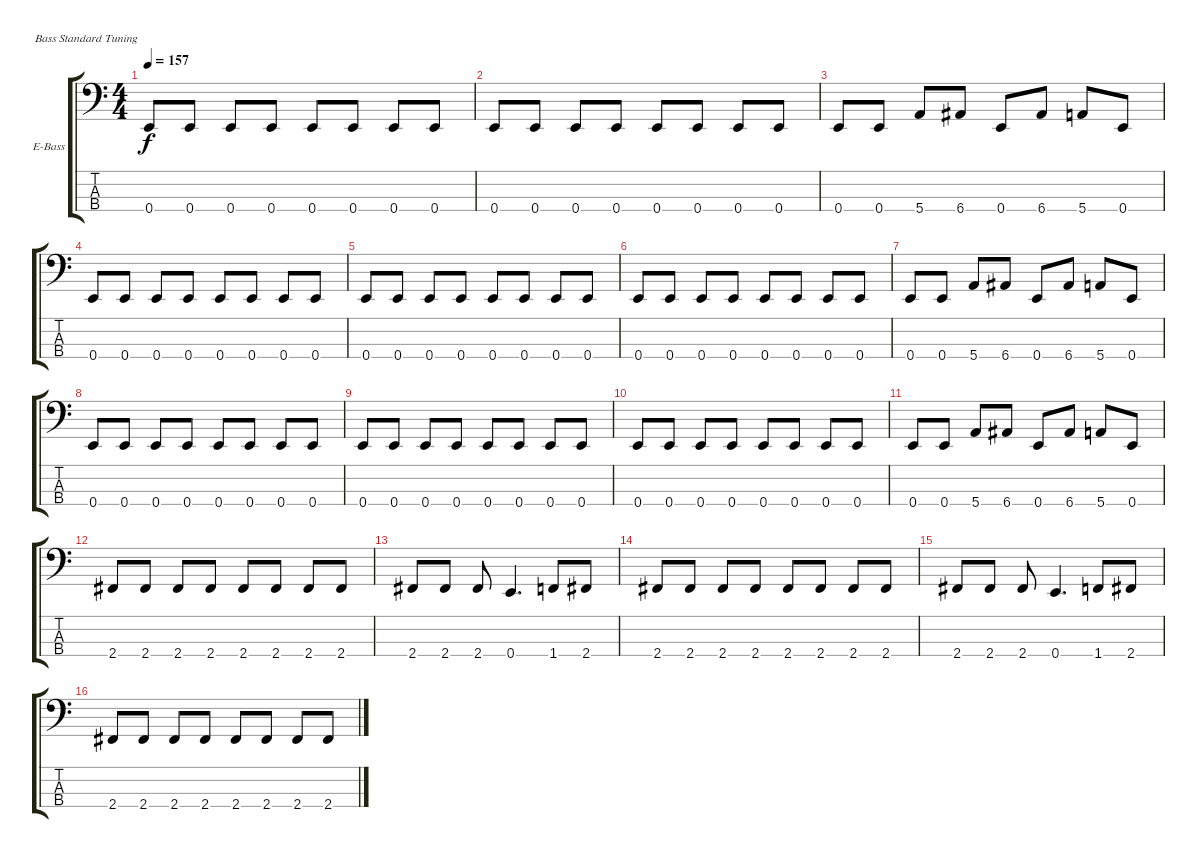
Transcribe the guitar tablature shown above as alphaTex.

\defaultSystemsLayout 4
\bracketExtendMode groupsimilarinstruments
\firstSystemTrackNameOrientation horizontal
\otherSystemsTrackNameOrientation horizontal
\track ("Electric Bass" "E-Bass") {instrument electricbassfinger}
\staff {score tabs}
\tuning (G2 D2 A1 E1)
\ts (4 4)
\tempo 157
\clef f4
\ks c
0.4.8{dy f} 0.4.8 0.4.8 0.4.8 0.4.8 0.4.8 0.4.8 0.4.8 |
0.4.8 0.4.8 0.4.8 0.4.8 0.4.8 0.4.8 0.4.8 0.4.8 |
0.4.8 0.4.8 5.4.8 6.4.8 0.4.8 6.4.8 5.4.8 0.4.8 |
0.4.8 0.4.8 0.4.8 0.4.8 0.4.8 0.4.8 0.4.8 0.4.8 |
0.4.8 0.4.8 0.4.8 0.4.8 0.4.8 0.4.8 0.4.8 0.4.8 |
0.4.8 0.4.8 0.4.8 0.4.8 0.4.8 0.4.8 0.4.8 0.4.8 |
0.4.8 0.4.8 5.4.8 6.4.8 0.4.8 6.4.8 5.4.8 0.4.8 |
0.4.8 0.4.8 0.4.8 0.4.8 0.4.8 0.4.8 0.4.8 0.4.8 |
0.4.8 0.4.8 0.4.8 0.4.8 0.4.8 0.4.8 0.4.8 0.4.8 |
0.4.8 0.4.8 0.4.8 0.4.8 0.4.8 0.4.8 0.4.8 0.4.8 |
0.4.8 0.4.8 5.4.8 6.4.8 0.4.8 6.4.8 5.4.8 0.4.8 |
2.4.8 2.4.8 2.4.8 2.4.8 2.4.8 2.4.8 2.4.8 2.4.8 |
2.4.8 2.4.8 2.4.8 0.4.4{d} 1.4.8 2.4.8 |
2.4.8 2.4.8 2.4.8 2.4.8 2.4.8 2.4.8 2.4.8 2.4.8 |
2.4.8 2.4.8 2.4.8 0.4.4{d} 1.4.8 2.4.8 |
2.4.8 2.4.8 2.4.8 2.4.8 2.4.8 2.4.8 2.4.8 2.4.8
